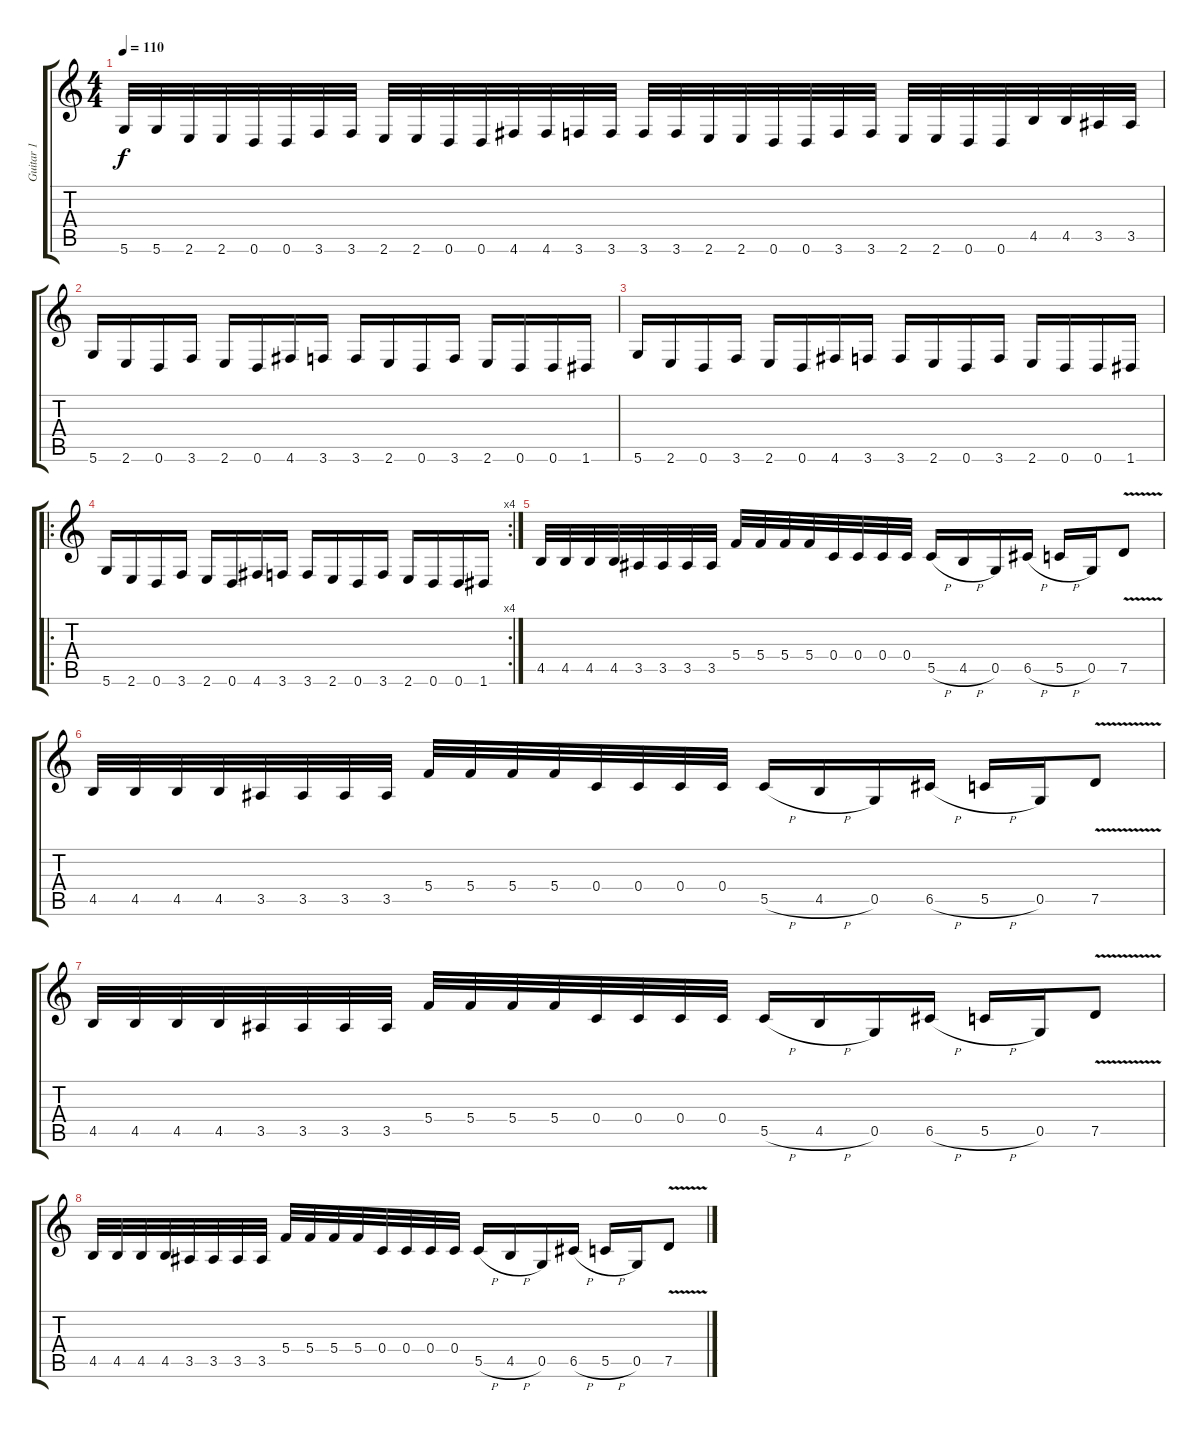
\track ("Guitar 1" "Guitar 1") {instrument distortionguitar}
\staff {score tabs}
\tuning (D4 A3 F3 C3 G2 D2) {hide}
\ts (4 4)
\tempo 110
\clef g2
\ks c
5.6.32{dy f} 5.6.32 2.6.32 2.6.32 0.6.32 0.6.32 3.6.32 3.6.32 2.6.32 2.6.32 0.6.32 0.6.32 4.6.32 4.6.32 3.6.32 3.6.32 3.6.32 3.6.32 2.6.32 2.6.32 0.6.32 0.6.32 3.6.32 3.6.32 2.6.32 2.6.32 0.6.32 0.6.32 4.5.32 4.5.32 3.5.32 3.5.32 |
5.6.16 2.6.16 0.6.16 3.6.16 2.6.16 0.6.16 4.6.16 3.6.16 3.6.16 2.6.16 0.6.16 3.6.16 2.6.16 0.6.16 0.6.16 1.6.16 |
5.6.16 2.6.16 0.6.16 3.6.16 2.6.16 0.6.16 4.6.16 3.6.16 3.6.16 2.6.16 0.6.16 3.6.16 2.6.16 0.6.16 0.6.16 1.6.16 |
\ro
\rc 4
5.6.16 2.6.16 0.6.16 3.6.16 2.6.16 0.6.16 4.6.16 3.6.16 3.6.16 2.6.16 0.6.16 3.6.16 2.6.16 0.6.16 0.6.16 1.6.16 |
4.5.32 4.5.32 4.5.32 4.5.32 3.5.32 3.5.32 3.5.32 3.5.32 5.4.32 5.4.32 5.4.32 5.4.32 0.4.32 0.4.32 0.4.32 0.4.32 5.5{h}.16 4.5{h}.16 0.5.16 6.5{h}.16 5.5{h}.16 0.5.16 7.5{v}.8 |
4.5.32 4.5.32 4.5.32 4.5.32 3.5.32 3.5.32 3.5.32 3.5.32 5.4.32 5.4.32 5.4.32 5.4.32 0.4.32 0.4.32 0.4.32 0.4.32 5.5{h}.16 4.5{h}.16 0.5.16 6.5{h}.16 5.5{h}.16 0.5.16 7.5{v}.8 |
4.5.32 4.5.32 4.5.32 4.5.32 3.5.32 3.5.32 3.5.32 3.5.32 5.4.32 5.4.32 5.4.32 5.4.32 0.4.32 0.4.32 0.4.32 0.4.32 5.5{h}.16 4.5{h}.16 0.5.16 6.5{h}.16 5.5{h}.16 0.5.16 7.5{v}.8 |
4.5.32 4.5.32 4.5.32 4.5.32 3.5.32 3.5.32 3.5.32 3.5.32 5.4.32 5.4.32 5.4.32 5.4.32 0.4.32 0.4.32 0.4.32 0.4.32 5.5{h}.16 4.5{h}.16 0.5.16 6.5{h}.16 5.5{h}.16 0.5.16 7.5{v}.8
